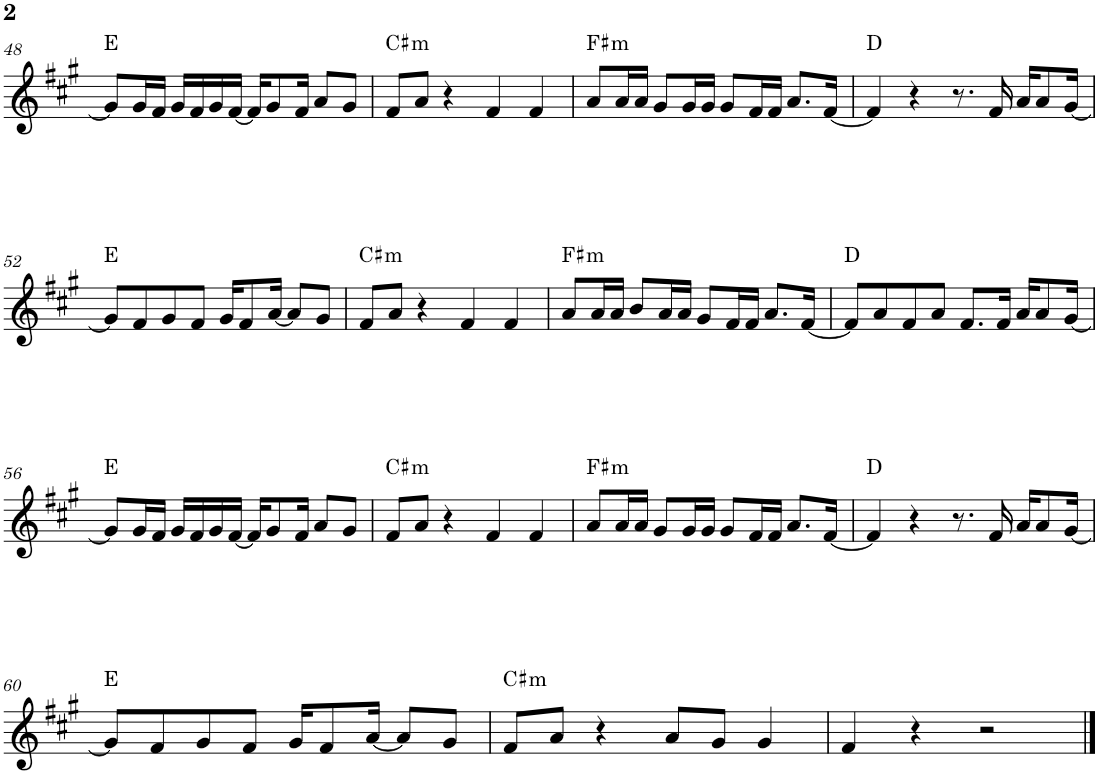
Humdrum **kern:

**kern	**harte
*part1	*part1
*staff1	*
*I"P1	*
!!LO:PB:g=z
*clefG2	*
*k[f#c#g#]	*
*f#:	*
*M4/4	*
=48	=48
8g#/L]	E:maj
16g#/L	.
16f#/JJ	.
16g#/LL	.
16f#/	.
16g#/	.
[<16f#/JJ	.
16f#/KL]	.
8g#/	.
16f#/Jk	.
8a/L	.
8g#/J	.
=49	=49
!	!LO:H:kt=m
8f#/L	C#:min
8a/J	.
4r	.
4f#/	.
4f#/	.
=50	=50
!	!LO:H:kt=m
8a/L	F#:min
16a/L	.
16a/JJ	.
8g#/L	.
16g#/L	.
16g#/JJ	.
8g#/L	.
16f#/L	.
16f#/JJ	.
8.a/L	.
[<16f#/Jk	.
=51	=51
4f#/]	D:maj
4r	.
8.r	.
16f#/	.
16a/KL	.
8a/	.
[<16g#/Jk	.
!!LO:LB:g=z
=52	=52
8g#/L]	E:maj
8f#/	.
8g#/	.
8f#/J	.
16g#/KL	.
8f#/	.
[<16a/Jk	.
8a/L]	.
8g#/J	.
=53	=53
!	!LO:H:kt=m
8f#/L	C#:min
8a/J	.
4r	.
4f#/	.
4f#/	.
=54	=54
!	!LO:H:kt=m
8a/L	F#:min
16a/L	.
16a/JJ	.
8b/L	.
16a/L	.
16a/JJ	.
8g#/L	.
16f#/L	.
16f#/JJ	.
8.a/L	.
[<16f#/Jk	.
=55	=55
8f#/L]	D:maj
8a/	.
8f#/	.
8a/J	.
8.f#/L	.
16f#/Jk	.
16a/KL	.
8a/	.
[<16g#/Jk	.
!!LO:LB:g=z
=56	=56
8g#/L]	E:maj
16g#/L	.
16f#/JJ	.
16g#/LL	.
16f#/	.
16g#/	.
[<16f#/JJ	.
16f#/KL]	.
8g#/	.
16f#/Jk	.
8a/L	.
8g#/J	.
=57	=57
!	!LO:H:kt=m
8f#/L	C#:min
8a/J	.
4r	.
4f#/	.
4f#/	.
=58	=58
!	!LO:H:kt=m
8a/L	F#:min
16a/L	.
16a/JJ	.
8g#/L	.
16g#/L	.
16g#/JJ	.
8g#/L	.
16f#/L	.
16f#/JJ	.
8.a/L	.
[<16f#/Jk	.
=59	=59
4f#/]	D:maj
4r	.
8.r	.
16f#/	.
16a/KL	.
8a/	.
[<16g#/Jk	.
!!LO:LB:g=z
=60	=60
8g#/L]	E:maj
8f#/	.
8g#/	.
8f#/J	.
16g#/KL	.
8f#/	.
[<16a/Jk	.
8a/L]	.
8g#/J	.
=61	=61
!	!LO:H:kt=m
8f#/L	C#:min
8a/J	.
4r	.
8a/L	.
8g#/J	.
4g#/	.
=62	=62
4f#/	.
4r	.
2r	.
==	==
*-	*-
